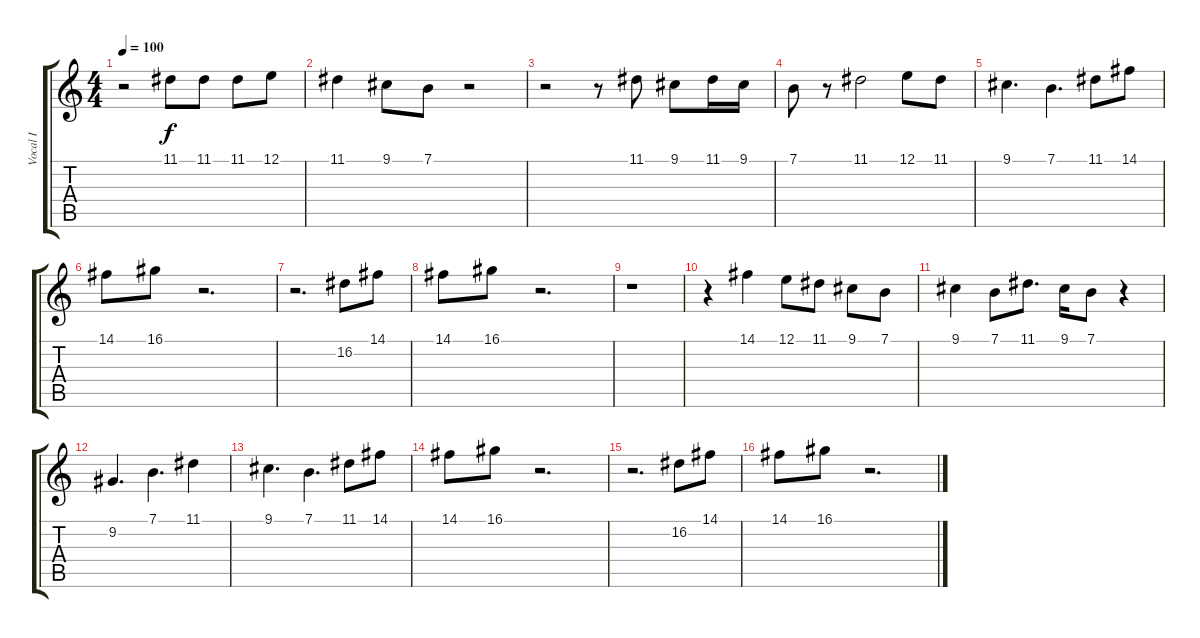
\track ("Vocal I" "Vocal I") {instrument tenorsax}
\staff {score tabs}
\tuning (E4 B3 G3 D3 A2 E2) {hide}
\ts (4 4)
\tempo 100
\clef g2
\ks c
r.2{dy f} 11.1.8 11.1.8 11.1.8 12.1.8 |
11.1.4 9.1.8 7.1.8 r.2 |
r.2 r.8 11.1.8 9.1.8 11.1.16 9.1.16 |
7.1.8 r.8 11.1.2 12.1.8 11.1.8 |
9.1.4{d} 7.1.4{d} 11.1.8 14.1.8 |
14.1.8 16.1.8 r.2{d} |
r.2{d} 16.2.8 14.1.8 |
14.1.8 16.1.8 r.2{d} |
r.1 |
r.4 14.1.4 12.1.8 11.1.8 9.1.8 7.1.8 |
9.1.4 7.1.8 11.1.8{d} 9.1.16 7.1.8 r.4 |
9.2.4{d} 7.1.4{d} 11.1.4 |
9.1.4{d} 7.1.4{d} 11.1.8 14.1.8 |
14.1.8 16.1.8 r.2{d} |
r.2{d} 16.2.8 14.1.8 |
14.1.8 16.1.8 r.2{d}
